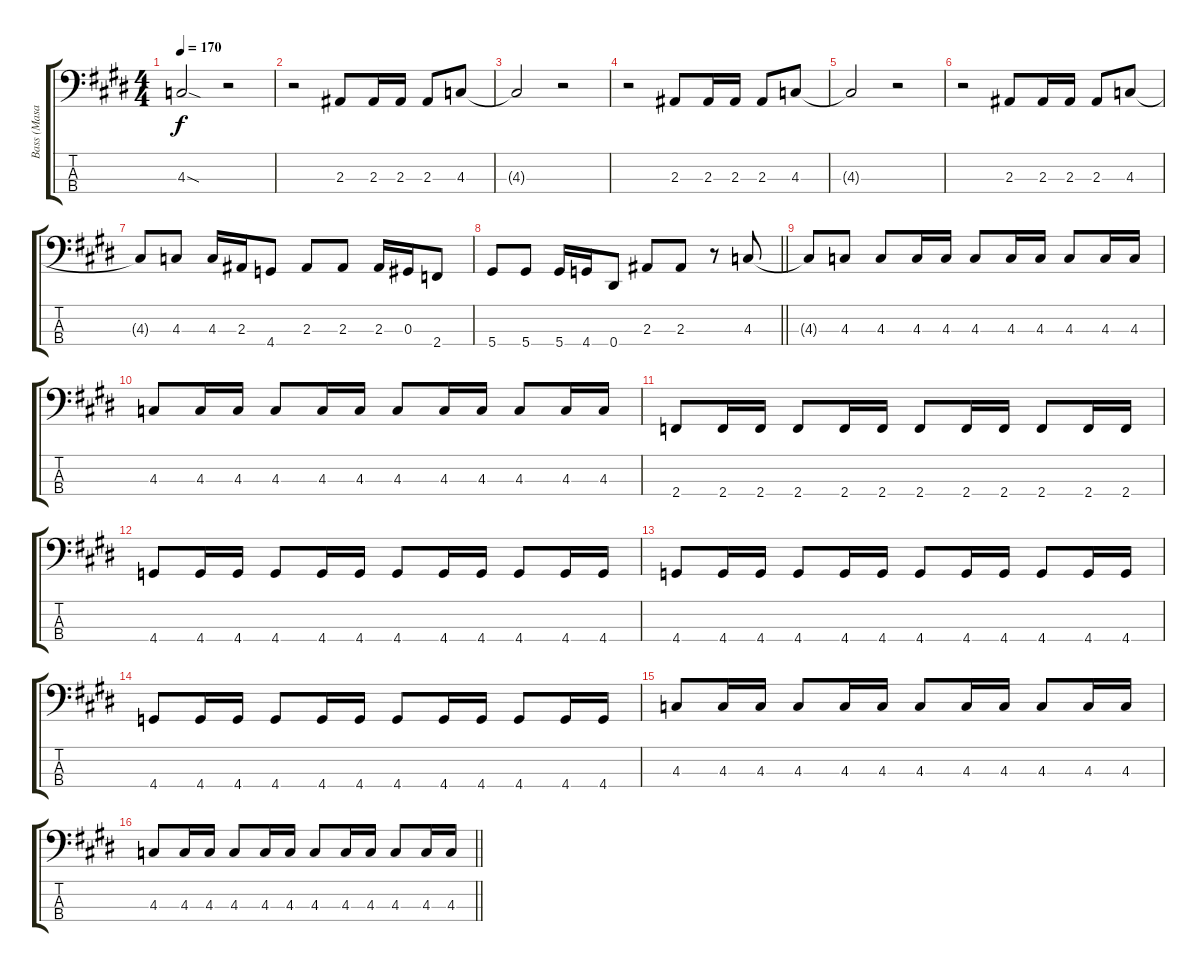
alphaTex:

\track ("Bass (Masaki)" "Bass (Masa") {instrument electricbassfinger}
\staff {score tabs}
\tuning (Gb2 Db2 Ab1 Eb1) {hide}
\ts (4 4)
\tempo 170
\clef f4
\ks e
4.3{sod}.2{dy f instrument electricbassfinger} r.2 |
r.2 2.3.8 2.3.16 2.3.16 2.3.8 4.3.8 |
4.3{t}.2 r.2 |
r.2 2.3.8 2.3.16 2.3.16 2.3.8 4.3.8 |
4.3{t}.2 r.2 |
r.2 2.3.8 2.3.16 2.3.16 2.3.8 4.3.8 |
4.3{t}.8 4.3.8 4.3.16 2.3.16 4.4.8 2.3.8 2.3.8 2.3.16 0.3.16 2.4.8 |
\barLineRight lightlight
5.4.8 5.4.8 5.4.16 4.4.16 0.4.8 2.3.8 2.3.8 r.8 4.3.8 |
4.3{t}.8 4.3.8 4.3.8 4.3.16 4.3.16 4.3.8 4.3.16 4.3.16 4.3.8 4.3.16 4.3.16 |
4.3.8 4.3.16 4.3.16 4.3.8 4.3.16 4.3.16 4.3.8 4.3.16 4.3.16 4.3.8 4.3.16 4.3.16 |
2.4.8 2.4.16 2.4.16 2.4.8 2.4.16 2.4.16 2.4.8 2.4.16 2.4.16 2.4.8 2.4.16 2.4.16 |
4.4.8 4.4.16 4.4.16 4.4.8 4.4.16 4.4.16 4.4.8 4.4.16 4.4.16 4.4.8 4.4.16 4.4.16 |
4.4.8 4.4.16 4.4.16 4.4.8 4.4.16 4.4.16 4.4.8 4.4.16 4.4.16 4.4.8 4.4.16 4.4.16 |
4.4.8 4.4.16 4.4.16 4.4.8 4.4.16 4.4.16 4.4.8 4.4.16 4.4.16 4.4.8 4.4.16 4.4.16 |
4.3.8 4.3.16 4.3.16 4.3.8 4.3.16 4.3.16 4.3.8 4.3.16 4.3.16 4.3.8 4.3.16 4.3.16 |
\barLineRight lightlight
4.3.8 4.3.16 4.3.16 4.3.8 4.3.16 4.3.16 4.3.8 4.3.16 4.3.16 4.3.8 4.3.16 4.3.16
